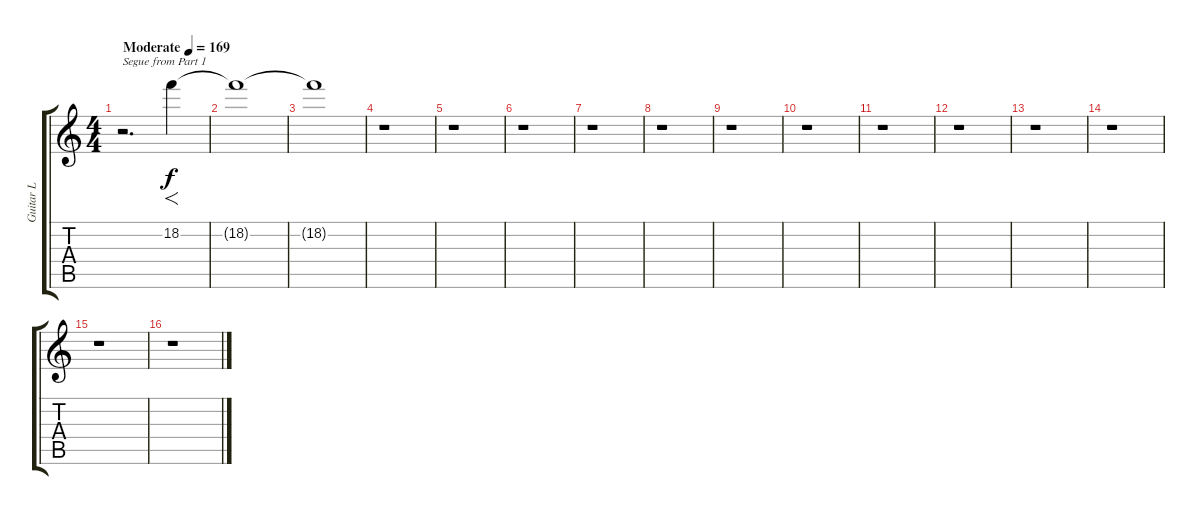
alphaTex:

\track ("Guitar L" "Guitar L") {instrument distortionguitar}
\staff {score tabs}
\tuning (E4 B3 G3 D3 A2 E2) {hide}
\ts (4 4)
\tempo (169 "Moderate")
\clef g2
\ks c
r.2{d txt "Segue from Part 1" dy f instrument distortionguitar} 18.2.4{f} |
18.2{t}.1 |
18.2{t}.1 |
r.1 |
r.1 |
r.1 |
r.1 |
r.1 |
r.1 |
r.1 |
r.1 |
r.1 |
r.1 |
r.1 |
r.1 |
r.1
